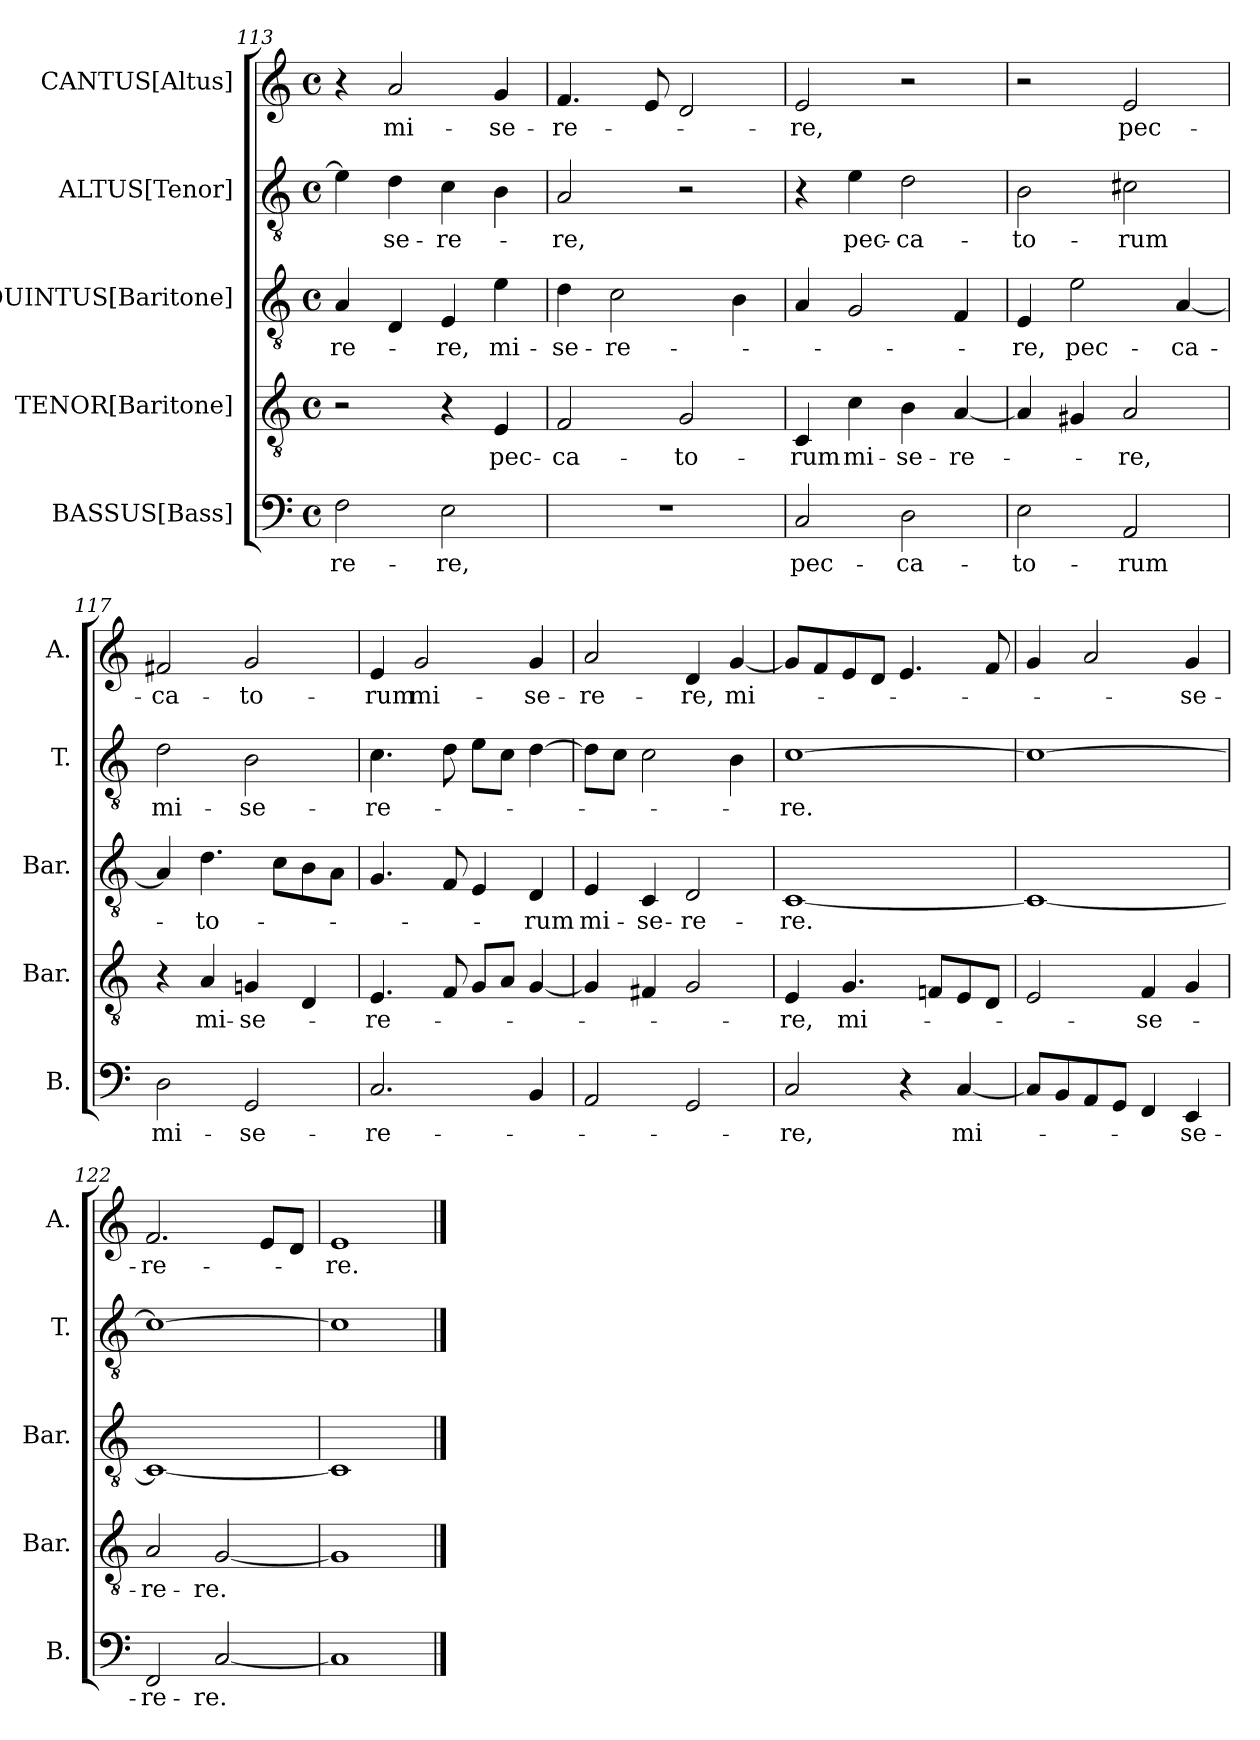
**kern	**text	**kern	**text	**kern	**text	**kern	**text	**kern	**text
*part5	*part5	*part4	*part4	*part3	*part3	*part2	*part2	*part1	*part1
*staff5	*staff5	*staff4	*staff4	*staff3	*staff3	*staff2	*staff2	*staff1	*staff1
*I"BASSUS[Bass]	*	*I"TENOR[Baritone]	*	*I"QUINTUS[Baritone]	*	*I"ALTUS[Tenor]	*	*I"CANTUS[Altus]	*
*I'B.	*	*I'Bar.	*	*I'Bar.	*	*I'T.	*	*I'A.	*
*clefF4	*	*clefGv2	*	*clefGv2	*	*clefGv2	*	*clefG2	*
*	*	*ITrd7c12	*	*ITrd7c12	*	*ITrd7c12	*	*	*
*k[]	*	*k[]	*	*k[]	*	*k[]	*	*k[]	*
*C:	*	*C:	*	*C:	*	*C:	*	*C:	*
*M4/4	*	*M4/4	*	*M4/4	*	*M4/4	*	*M4/4	*
*met(c)	*	*met(c)	*	*met(c)	*	*met(c)	*	*met(c)	*
=113	=113	=113	=113	=113	=113	=113	=113	=113	=113
!	!LO:LY:b	!	!	!	!LO:LY:b	!	!	!	!
2F\	-re-	2r	.	4AA/	-re-	4E\]	.	4r	.
!	!	!	!	!	!	!	!LO:LY:b	!	!LO:LY:b
.	.	.	.	4DD/	.	4D\	-se-	2a/	mi-
!	!LO:LY:b	!	!	!	!LO:LY:b	!	!LO:LY:b	!	!
2E\	-re,	4r	.	4EE/	-re,	4C\	-re-	.	.
!	!	!	!LO:LY:b	!	!LO:LY:b	!	!	!	!LO:LY:b
.	.	4EE/	pec-	4E\	mi-	4BB\	.	4g/	-se-
=114	=114	=114	=114	=114	=114	=114	=114	=114	=114
!	!	!	!LO:LY:b	!	!LO:LY:b	!	!LO:LY:b	!	!LO:LY:b
1r	.	2FF/	-ca-	4D\	-se-	2AA/	-re,	4.f/	-re-
!	!	!	!	!	!LO:LY:b	!	!	!	!
.	.	.	.	2C\	-re-	.	.	.	.
.	.	.	.	.	.	.	.	8e/	.
!	!	!	!LO:LY:b	!	!	!	!	!	!
.	.	2GG/	-to-	.	.	2r	.	2d/	.
.	.	.	.	4BB\	.	.	.	.	.
=115	=115	=115	=115	=115	=115	=115	=115	=115	=115
!	!LO:LY:b	!	!LO:LY:b	!	!	!	!	!	!LO:LY:b
2C/	pec-	4CC/	-rum	4AA/	.	4r	.	2e/	-re,
!	!	!	!LO:LY:b	!	!	!	!LO:LY:b	!	!
.	.	4C\	mi-	2GG/	.	4E\	pec-	.	.
!	!LO:LY:b	!	!LO:LY:b	!	!	!	!LO:LY:b	!	!
2D\	-ca-	4BB\	-se-	.	.	2D\	-ca-	2r	.
!	!	!	!LO:LY:b	!	!	!	!	!	!
.	.	[<4AA/	-re-	4FF/	.	.	.	.	.
=116	=116	=116	=116	=116	=116	=116	=116	=116	=116
!	!LO:LY:b	!	!	!	!LO:LY:b	!	!LO:LY:b	!	!
2E\	-to-	4AA/]	.	4EE/	-re,	2BB\	-to-	2r	.
!	!	!	!	!	!LO:LY:b	!	!	!	!
.	.	4GG#X/	.	2E\	pec-	.	.	.	.
!	!LO:LY:b	!	!LO:LY:b	!	!	!	!LO:LY:b	!	!LO:LY:b
2AA/	-rum	2AA/	-re,	.	.	2C#X\	-rum	2e/	pec-
!	!	!	!	!	!LO:LY:b	!	!	!	!
.	.	.	.	[<4AA/	-ca-	.	.	.	.
!!LO:LB:g=z
=117	=117	=117	=117	=117	=117	=117	=117	=117	=117
!	!LO:LY:b	!	!	!	!	!	!LO:LY:b	!	!LO:LY:b
2D\	mi-	4r	.	4AA/]	.	2D\	mi-	2f#X/	-ca-
!	!	!	!LO:LY:b	!	!LO:LY:b	!	!	!	!
.	.	4AA/	mi-	4.D\	-to-	.	.	.	.
!	!LO:LY:b	!	!LO:LY:b	!	!	!	!LO:LY:b	!	!LO:LY:b
2GG/	-se-	4GGn/	-se-	.	.	2BB\	-se-	2g/	-to-
.	.	.	.	8C\L	.	.	.	.	.
.	.	4DD/	.	8BB\	.	.	.	.	.
.	.	.	.	8AA\J	.	.	.	.	.
=118	=118	=118	=118	=118	=118	=118	=118	=118	=118
!	!LO:LY:b	!	!LO:LY:b	!	!	!	!LO:LY:b	!	!LO:LY:b
2.C/	-re-	4.EE/	-re-	4.GG/	.	4.C\	-re-	4e/	-rum
!	!	!	!	!	!	!	!	!	!LO:LY:b
.	.	.	.	.	.	.	.	2g/	mi-
.	.	8FF/	.	8FF/	.	8D\	.	.	.
.	.	8GG/L	.	4EE/	.	8E\L	.	.	.
.	.	8AA/J	.	.	.	8C\J	.	.	.
!	!	!	!	!	!LO:LY:b	!	!	!	!LO:LY:b
4BB/	.	[<4GG/	.	4DD/	-rum	[>4D\	.	4g/	-se-
=119	=119	=119	=119	=119	=119	=119	=119	=119	=119
!	!	!	!	!	!LO:LY:b	!	!	!	!LO:LY:b
2AA/	.	4GG/]	.	4EE/	mi-	8D\L]	.	2a/	-re-
.	.	.	.	.	.	8C\J	.	.	.
!	!	!	!	!	!LO:LY:b	!	!	!	!
.	.	4FF#X/	.	4CC/	-se-	2C\	.	.	.
!	!	!	!	!	!LO:LY:b	!	!	!	!LO:LY:b
2GG/	.	2GG/	.	2DD/	-re-	.	.	4d/	-re,
!	!	!	!	!	!	!	!	!	!LO:LY:b
.	.	.	.	.	.	4BB\	.	[<4g/	mi-
=120	=120	=120	=120	=120	=120	=120	=120	=120	=120
!	!LO:LY:b	!	!LO:LY:b	!	!LO:LY:b	!	!LO:LY:b	!	!
2C/	-re,	4EE/	-re,	[<1CC	-re.	[>1C	-re.	8g/L]	.
.	.	.	.	.	.	.	.	8f/	.
!	!	!	!LO:LY:b	!	!	!	!	!	!
.	.	4.GG/	mi-	.	.	.	.	8e/	.
.	.	.	.	.	.	.	.	8d/J	.
4r	.	.	.	.	.	.	.	4.e/	.
.	.	8FFn/L	.	.	.	.	.	.	.
!	!LO:LY:b	!	!	!	!	!	!	!	!
[<4C/	mi-	8EE/	.	.	.	.	.	.	.
.	.	8DD/J	.	.	.	.	.	8f/	.
=121	=121	=121	=121	=121	=121	=121	=121	=121	=121
8C/L]	.	2EE/	.	1CC_	.	1C_	.	4g/	.
8BB/	.	.	.	.	.	.	.	.	.
8AA/	.	.	.	.	.	.	.	2a/	.
8GG/J	.	.	.	.	.	.	.	.	.
!	!	!	!LO:LY:b	!	!	!	!	!	!
4FF/	.	4FF/	-se-	.	.	.	.	.	.
!	!LO:LY:b	!	!	!	!	!	!	!	!LO:LY:b
4EE/	-se-	4GG/	.	.	.	.	.	4g/	-se-
=122	=122	=122	=122	=122	=122	=122	=122	=122	=122
!	!LO:LY:b	!	!LO:LY:b	!	!	!	!	!	!LO:LY:b
2FF/	-re-	2AA/	-re-	1CC_	.	1C_	.	2.f/	-re-
!	!LO:LY:b	!	!LO:LY:b	!	!	!	!	!	!
[<2C/	-re.	[<2GG/	-re.	.	.	.	.	.	.
.	.	.	.	.	.	.	.	8e/L	.
.	.	.	.	.	.	.	.	8d/J	.
=123	=123	=123	=123	=123	=123	=123	=123	=123	=123
!	!	!	!	!	!	!	!	!	!LO:LY:b
1C]	.	1GG]	.	1CC]	.	1C]	.	1e	-re.
==	==	==	==	==	==	==	==	==	==
*-	*-	*-	*-	*-	*-	*-	*-	*-	*-
